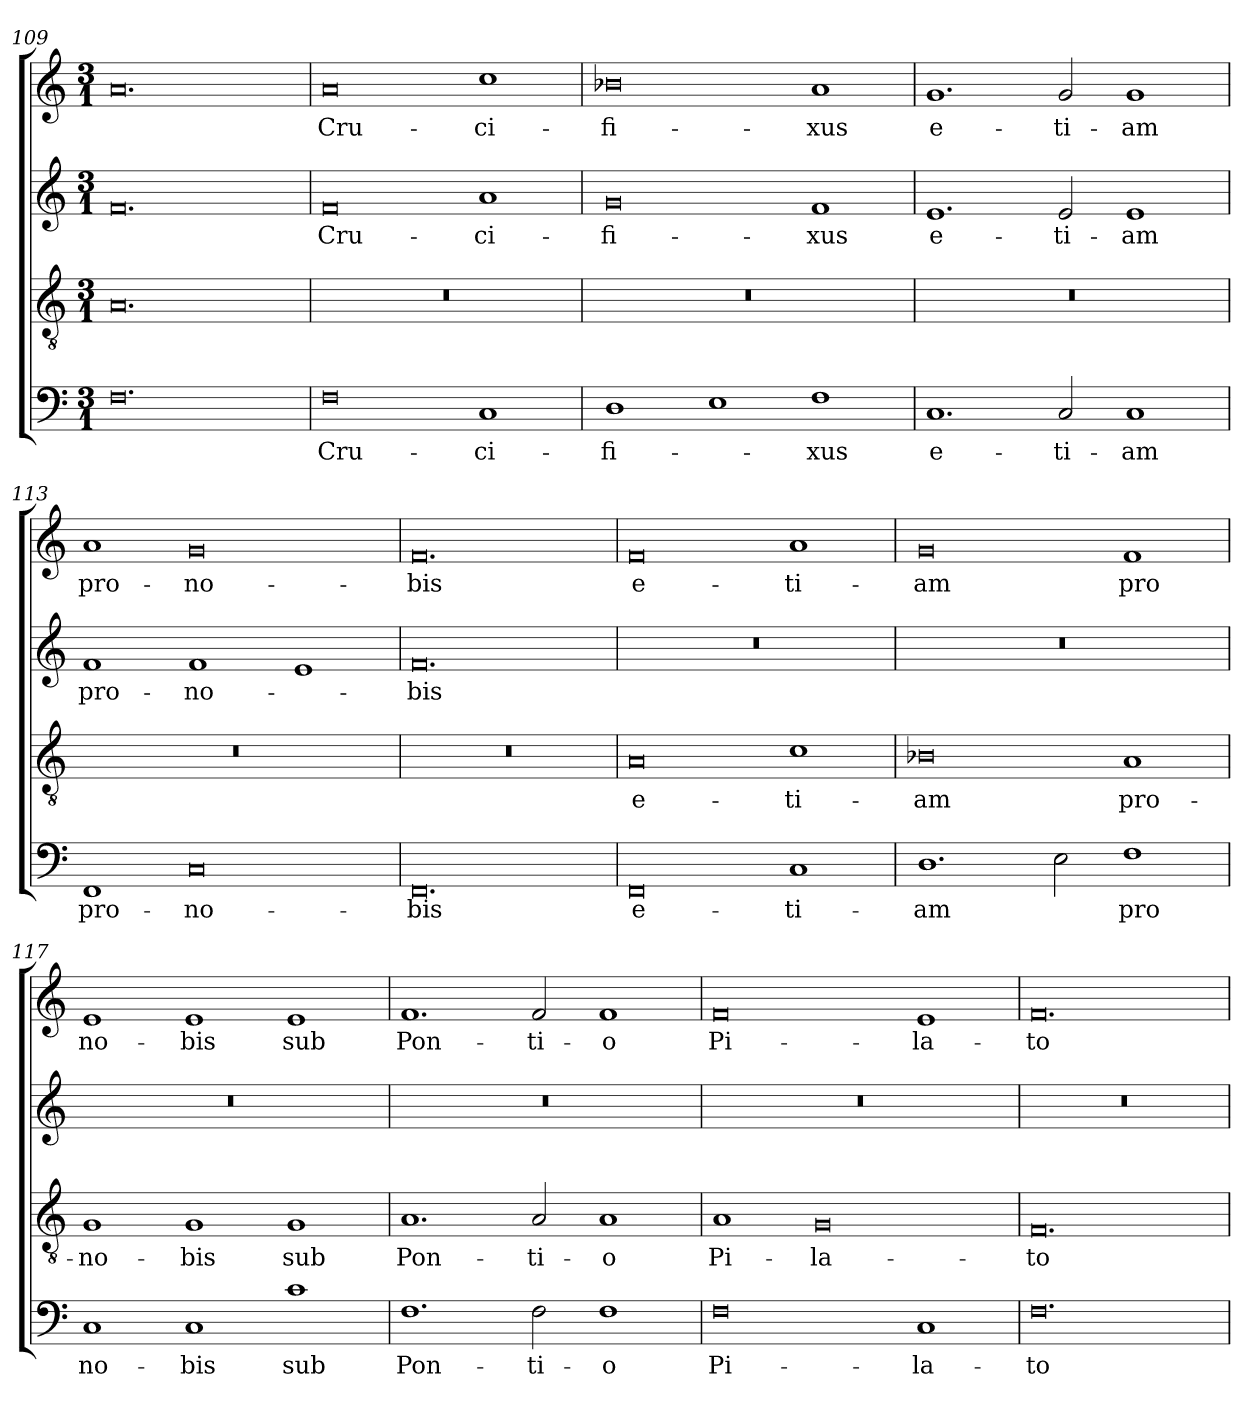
**kern	**text	**kern	**text	**kern	**text	**kern	**text
*part4	*part4	*part3	*part3	*part2	*part2	*part1	*part1
*staff4	*staff4	*staff3	*staff3	*staff2	*staff2	*staff1	*staff1
*clefF4	*	*clefGv2	*	*clefG2	*	*clefG2	*
*k[]	*	*k[]	*	*k[]	*	*k[]	*
*M3/1	*	*M3/1	*	*M3/1	*	*M3/1	*
=109	=109	=109	=109	=109	=109	=109	=109
0.F	.	0.A	.	0.f	.	0.a	.
=110	=110	=110	=110	=110	=110	=110	=110
0F	Cru-	0.r	.	0f	Cru-	0a	Cru-
1C	-ci-	.	.	1a	-ci-	1cc	-ci-
=111	=111	=111	=111	=111	=111	=111	=111
1D	-fi-	0.r	.	0g	-fi-	0b-X	-fi-
1E	.	.	.	.	.	.	.
1F	-xus	.	.	1f	-xus	1a	-xus
=112	=112	=112	=112	=112	=112	=112	=112
1.C	e-	0.r	.	1.e	e-	1.g	e-
2C	-ti-	.	.	2e	-ti-	2g	-ti-
1C	-am	.	.	1e	-am	1g	-am
=113	=113	=113	=113	=113	=113	=113	=113
1FF	pro-	0.r	.	1f	pro-	1a	pro-
0C	-no-	.	.	1f	-no-	0g	-no-
.	.	.	.	1e	.	.	.
=114	=114	=114	=114	=114	=114	=114	=114
0.FF	-bis	0.r	.	0.f	-bis	0.f	-bis
=115	=115	=115	=115	=115	=115	=115	=115
0FF	e-	0A	e-	0.r	.	0f	e-
1C	-ti-	1c	-ti-	.	.	1a	-ti-
=116	=116	=116	=116	=116	=116	=116	=116
1.D	-am	0B-X	-am	0.r	.	0g	-am
2E	.	.	.	.	.	.	.
1F	pro	1A	pro-	.	.	1f	pro
=117	=117	=117	=117	=117	=117	=117	=117
1C	no-	1G	-no-	0.r	.	1e	no-
1C	-bis	1G	-bis	.	.	1e	-bis
1c	sub	1G	sub	.	.	1e	sub
=118	=118	=118	=118	=118	=118	=118	=118
1.F	Pon-	1.A	Pon-	0.r	.	1.f	Pon-
2F	-ti-	2A	-ti-	.	.	2f	-ti-
1F	-o	1A	-o	.	.	1f	-o
=119	=119	=119	=119	=119	=119	=119	=119
0F	Pi-	1A	Pi-	0.r	.	0f	Pi-
.	.	0G	-la-	.	.	.	.
1C	-la-	.	.	.	.	1e	-la-
=120	=120	=120	=120	=120	=120	=120	=120
0.F	-to	0.F	-to	0.r	.	0.f	-to
=	=	=	=	=	=	=	=
*-	*-	*-	*-	*-	*-	*-	*-
